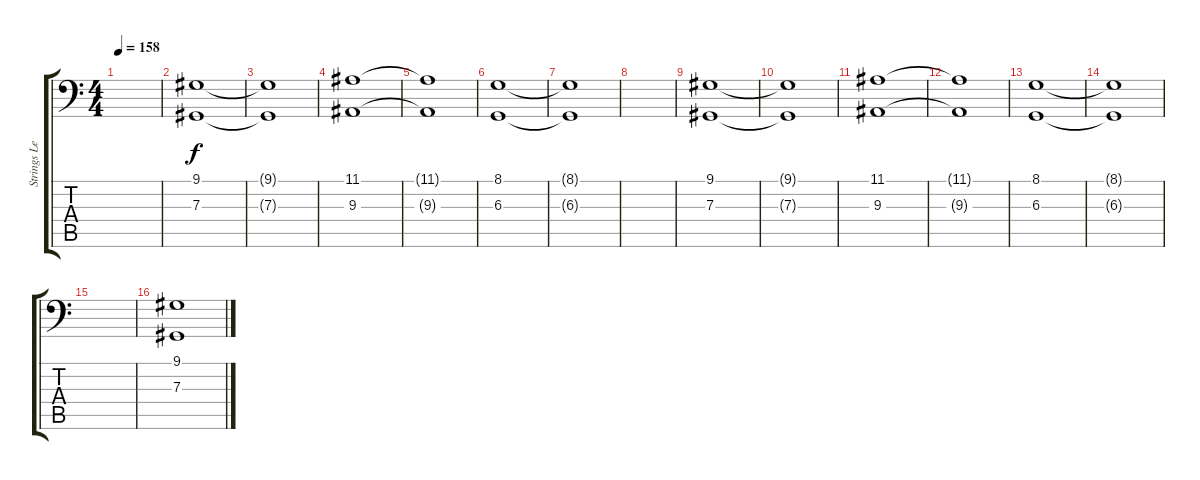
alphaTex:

\track ("Strings LeftHand" "Strings Le") {instrument stringensemble1}
\staff {score tabs}
\tuning (B2 Gb2 Db2 Ab1 Eb1 Bb0) {hide}
\ts (4 4)
\tempo 158
\clef f4
\ks c
|
(9.1 7.3).1 |
(9.1{t} 7.3{t}).1 |
(11.1 9.3).1 |
(11.1{t} 9.3{t}).1 |
(8.1 6.3).1 |
(8.1{t} 6.3{t}).1 |
|
(9.1 7.3).1 |
(9.1{t} 7.3{t}).1 |
(11.1 9.3).1 |
(11.1{t} 9.3{t}).1 |
(8.1 6.3).1 |
(8.1{t} 6.3{t}).1 |
|
(9.1 7.3).1
